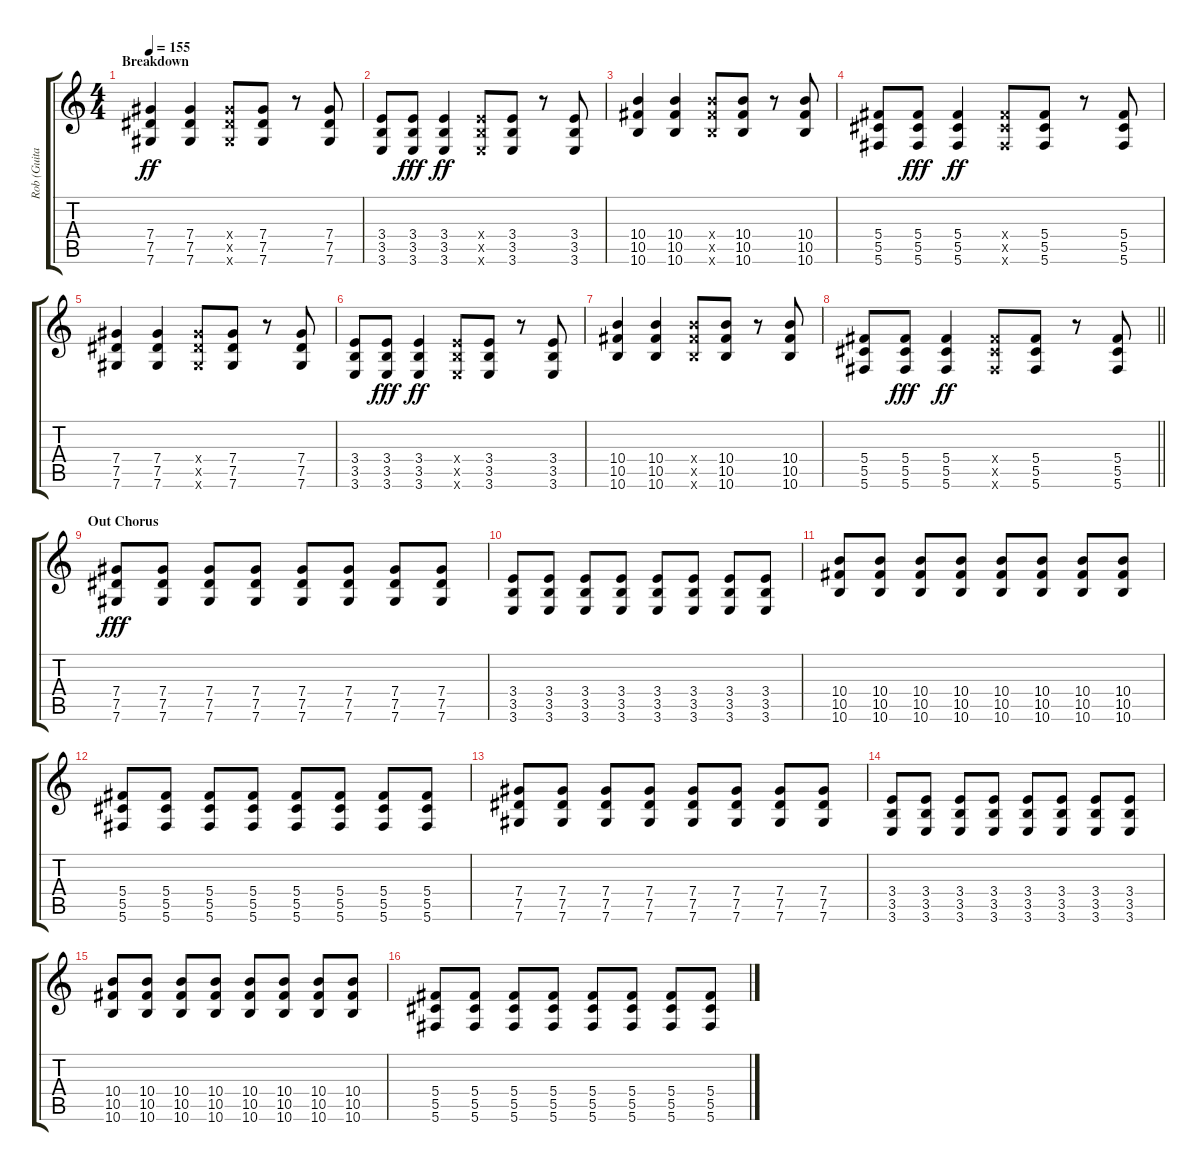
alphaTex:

\track ("Rob (Guitar)" "Rob (Guita") {instrument overdrivenguitar}
\staff {score tabs}
\tuning (Eb4 Bb3 Gb3 Db3 Ab2 Db2) {hide}
\ts (4 4)
\section ("" "Breakdown")
\tempo 155
\clef g2
\ks c
(7.4 7.5 7.6).4{dy ff} (7.4 7.5 7.6).4 (7.4{x} 7.5{x} 7.6{x}).8 (7.4 7.5 7.6).8 r.8 (7.4 7.5 7.6).8 |
(3.4 3.5 3.6).8 (3.4 3.5 3.6).8{dy fff} (3.4 3.5 3.6).4{dy ff} (3.4{x} 3.5{x} 3.6{x}).8 (3.4 3.5 3.6).8 r.8 (3.4 3.5 3.6).8 |
(10.4 10.5 10.6).4 (10.4 10.5 10.6).4 (10.4{x} 10.5{x} 10.6{x}).8 (10.4 10.5 10.6).8 r.8 (10.4 10.5 10.6).8 |
(5.4 5.5 5.6).8 (5.4 5.5 5.6).8{dy fff} (5.4 5.5 5.6).4{dy ff} (5.4{x} 5.5{x} 5.6{x}).8 (5.4 5.5 5.6).8 r.8 (5.4 5.5 5.6).8 |
(7.4 7.5 7.6).4 (7.4 7.5 7.6).4 (7.4{x} 7.5{x} 7.6{x}).8 (7.4 7.5 7.6).8 r.8 (7.4 7.5 7.6).8 |
(3.4 3.5 3.6).8 (3.4 3.5 3.6).8{dy fff} (3.4 3.5 3.6).4{dy ff} (3.4{x} 3.5{x} 3.6{x}).8 (3.4 3.5 3.6).8 r.8 (3.4 3.5 3.6).8 |
(10.4 10.5 10.6).4 (10.4 10.5 10.6).4 (10.4{x} 10.5{x} 10.6{x}).8 (10.4 10.5 10.6).8 r.8 (10.4 10.5 10.6).8 |
\barLineRight lightlight
(5.4 5.5 5.6).8 (5.4 5.5 5.6).8{dy fff} (5.4 5.5 5.6).4{dy ff} (5.4{x} 5.5{x} 5.6{x}).8 (5.4 5.5 5.6).8 r.8 (5.4 5.5 5.6).8 |
\section ("" "Out Chorus")
(7.4 7.5 7.6).8{dy fff} (7.4 7.5 7.6).8 (7.4 7.5 7.6).8 (7.4 7.5 7.6).8 (7.4 7.5 7.6).8 (7.4 7.5 7.6).8 (7.4 7.5 7.6).8 (7.4 7.5 7.6).8 |
(3.4 3.5 3.6).8 (3.4 3.5 3.6).8 (3.4 3.5 3.6).8 (3.4 3.5 3.6).8 (3.4 3.5 3.6).8 (3.4 3.5 3.6).8 (3.4 3.5 3.6).8 (3.4 3.5 3.6).8 |
(10.4 10.5 10.6).8 (10.4 10.5 10.6).8 (10.4 10.5 10.6).8 (10.4 10.5 10.6).8 (10.4 10.5 10.6).8 (10.4 10.5 10.6).8 (10.4 10.5 10.6).8 (10.4 10.5 10.6).8 |
(5.4 5.5 5.6).8 (5.4 5.5 5.6).8 (5.4 5.5 5.6).8 (5.4 5.5 5.6).8 (5.4 5.5 5.6).8 (5.4 5.5 5.6).8 (5.4 5.5 5.6).8 (5.4 5.5 5.6).8 |
(7.4 7.5 7.6).8 (7.4 7.5 7.6).8 (7.4 7.5 7.6).8 (7.4 7.5 7.6).8 (7.4 7.5 7.6).8 (7.4 7.5 7.6).8 (7.4 7.5 7.6).8 (7.4 7.5 7.6).8 |
(3.4 3.5 3.6).8 (3.4 3.5 3.6).8 (3.4 3.5 3.6).8 (3.4 3.5 3.6).8 (3.4 3.5 3.6).8 (3.4 3.5 3.6).8 (3.4 3.5 3.6).8 (3.4 3.5 3.6).8 |
(10.4 10.5 10.6).8 (10.4 10.5 10.6).8 (10.4 10.5 10.6).8 (10.4 10.5 10.6).8 (10.4 10.5 10.6).8 (10.4 10.5 10.6).8 (10.4 10.5 10.6).8 (10.4 10.5 10.6).8 |
(5.4 5.5 5.6).8 (5.4 5.5 5.6).8 (5.4 5.5 5.6).8 (5.4 5.5 5.6).8 (5.4 5.5 5.6).8 (5.4 5.5 5.6).8 (5.4 5.5 5.6).8 (5.4 5.5 5.6).8
